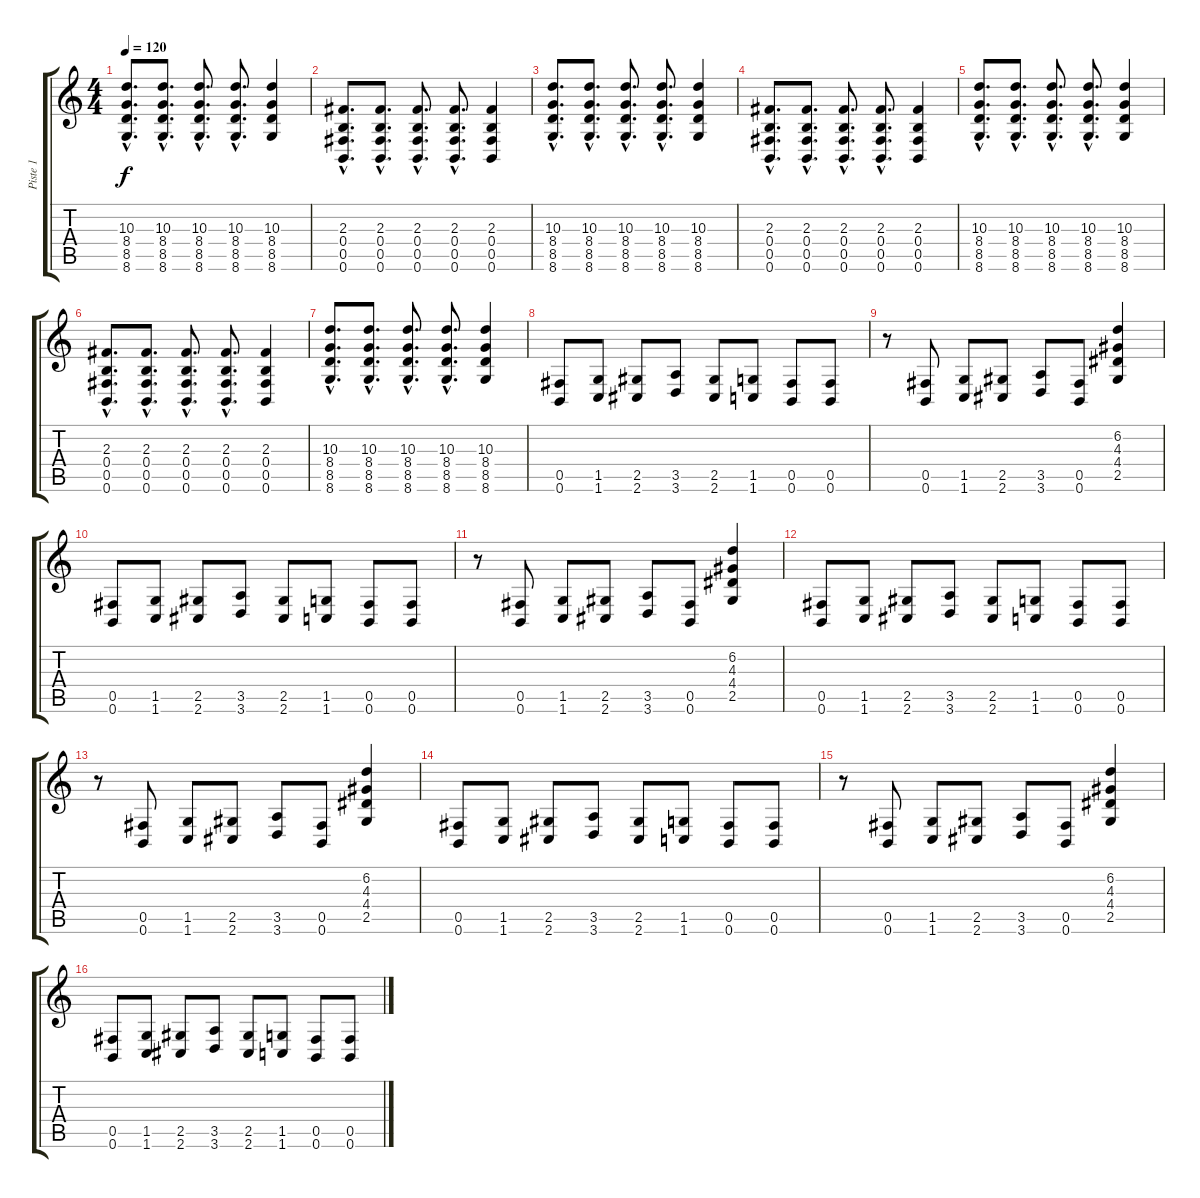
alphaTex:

\track ("Piste 1" "Piste 1") {instrument distortionguitar}
\staff {score tabs}
\tuning (Db4 Ab3 E3 B2 Gb2 B1) {hide}
\ts (4 4)
\tempo 120
\clef g2
\ks c
(10.3{hac} 8.4{hac} 8.5{hac} 8.6{hac}).8{d dy f} (10.3{hac} 8.4{hac} 8.5{hac} 8.6{hac}).8{d} (10.3{hac} 8.4{hac} 8.5{hac} 8.6{hac}).8{d} (10.3{hac} 8.4{hac} 8.5{hac} 8.6{hac}).8{d} (10.3 8.4 8.5 8.6).4 |
(2.3{hac} 0.4{hac} 0.5{hac} 0.6{hac}).8{d} (2.3{hac} 0.4{hac} 0.5{hac} 0.6{hac}).8{d} (2.3{hac} 0.4{hac} 0.5{hac} 0.6{hac}).8{d} (2.3{hac} 0.4{hac} 0.5{hac} 0.6{hac}).8{d} (2.3 0.4 0.5 0.6).4 |
(10.3{hac} 8.4{hac} 8.5{hac} 8.6{hac}).8{d} (10.3{hac} 8.4{hac} 8.5{hac} 8.6{hac}).8{d} (10.3{hac} 8.4{hac} 8.5{hac} 8.6{hac}).8{d} (10.3{hac} 8.4{hac} 8.5{hac} 8.6{hac}).8{d} (10.3 8.4 8.5 8.6).4 |
(2.3{hac} 0.4{hac} 0.5{hac} 0.6{hac}).8{d} (2.3{hac} 0.4{hac} 0.5{hac} 0.6{hac}).8{d} (2.3{hac} 0.4{hac} 0.5{hac} 0.6{hac}).8{d} (2.3{hac} 0.4{hac} 0.5{hac} 0.6{hac}).8{d} (2.3 0.4 0.5 0.6).4 |
(10.3{hac} 8.4{hac} 8.5{hac} 8.6{hac}).8{d} (10.3{hac} 8.4{hac} 8.5{hac} 8.6{hac}).8{d} (10.3{hac} 8.4{hac} 8.5{hac} 8.6{hac}).8{d} (10.3{hac} 8.4{hac} 8.5{hac} 8.6{hac}).8{d} (10.3 8.4 8.5 8.6).4 |
(2.3{hac} 0.4{hac} 0.5{hac} 0.6{hac}).8{d} (2.3{hac} 0.4{hac} 0.5{hac} 0.6{hac}).8{d} (2.3{hac} 0.4{hac} 0.5{hac} 0.6{hac}).8{d} (2.3{hac} 0.4{hac} 0.5{hac} 0.6{hac}).8{d} (2.3 0.4 0.5 0.6).4 |
(10.3{hac} 8.4{hac} 8.5{hac} 8.6{hac}).8{d} (10.3{hac} 8.4{hac} 8.5{hac} 8.6{hac}).8{d} (10.3{hac} 8.4{hac} 8.5{hac} 8.6{hac}).8{d} (10.3{hac} 8.4{hac} 8.5{hac} 8.6{hac}).8{d} (10.3 8.4 8.5 8.6).4 |
(0.5 0.6).8 (1.5 1.6).8 (2.5 2.6).8 (3.5 3.6).8 (2.5 2.6).8 (1.5 1.6).8 (0.5 0.6).8 (0.5 0.6).8 |
r.8 (0.5 0.6).8 (1.5 1.6).8 (2.5 2.6).8 (3.5 3.6).8 (0.5 0.6).8 (6.2 4.3 4.4 2.5).4 |
(0.5 0.6).8 (1.5 1.6).8 (2.5 2.6).8 (3.5 3.6).8 (2.5 2.6).8 (1.5 1.6).8 (0.5 0.6).8 (0.5 0.6).8 |
r.8 (0.5 0.6).8 (1.5 1.6).8 (2.5 2.6).8 (3.5 3.6).8 (0.5 0.6).8 (6.2 4.3 4.4 2.5).4 |
(0.5 0.6).8 (1.5 1.6).8 (2.5 2.6).8 (3.5 3.6).8 (2.5 2.6).8 (1.5 1.6).8 (0.5 0.6).8 (0.5 0.6).8 |
r.8 (0.5 0.6).8 (1.5 1.6).8 (2.5 2.6).8 (3.5 3.6).8 (0.5 0.6).8 (6.2 4.3 4.4 2.5).4 |
(0.5 0.6).8 (1.5 1.6).8 (2.5 2.6).8 (3.5 3.6).8 (2.5 2.6).8 (1.5 1.6).8 (0.5 0.6).8 (0.5 0.6).8 |
r.8 (0.5 0.6).8 (1.5 1.6).8 (2.5 2.6).8 (3.5 3.6).8 (0.5 0.6).8 (6.2 4.3 4.4 2.5).4 |
(0.5 0.6).8 (1.5 1.6).8 (2.5 2.6).8 (3.5 3.6).8 (2.5 2.6).8 (1.5 1.6).8 (0.5 0.6).8 (0.5 0.6).8
